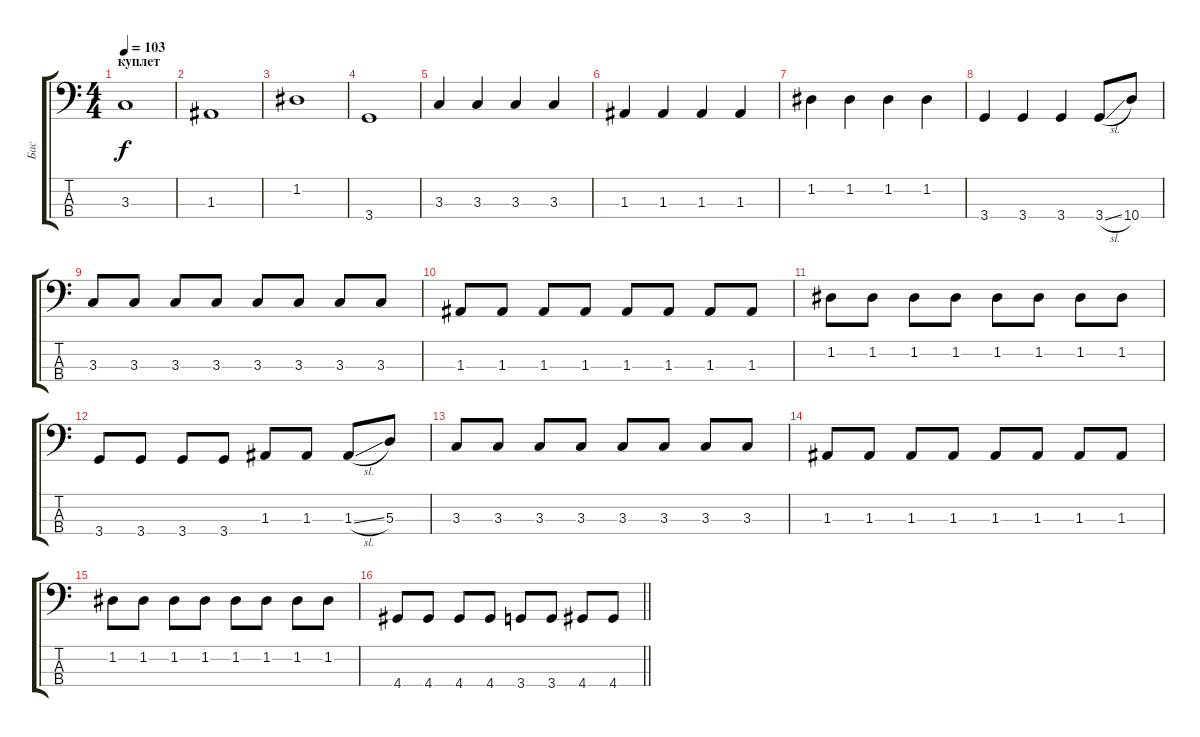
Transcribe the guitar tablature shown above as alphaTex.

\track ("Бас" "Бас") {instrument electricbasspick}
\staff {score tabs}
\tuning (G2 D2 A1 E1) {hide}
\ts (4 4)
\section ("" "куплет")
\tempo 103
\clef f4
\ks c
3.3.1{dy f} |
1.3.1 |
1.2.1 |
3.4.1 |
3.3.4 3.3.4 3.3.4 3.3.4 |
1.3.4 1.3.4 1.3.4 1.3.4 |
1.2.4 1.2.4 1.2.4 1.2.4 |
3.4.4 3.4.4 3.4.4 3.4{sl}.8 10.4.8 |
3.3.8 3.3.8 3.3.8 3.3.8 3.3.8 3.3.8 3.3.8 3.3.8 |
1.3.8 1.3.8 1.3.8 1.3.8 1.3.8 1.3.8 1.3.8 1.3.8 |
1.2.8 1.2.8 1.2.8 1.2.8 1.2.8 1.2.8 1.2.8 1.2.8 |
3.4.8 3.4.8 3.4.8 3.4.8 1.3.8 1.3.8 1.3{sl}.8 5.3.8 |
3.3.8 3.3.8 3.3.8 3.3.8 3.3.8 3.3.8 3.3.8 3.3.8 |
1.3.8 1.3.8 1.3.8 1.3.8 1.3.8 1.3.8 1.3.8 1.3.8 |
1.2.8 1.2.8 1.2.8 1.2.8 1.2.8 1.2.8 1.2.8 1.2.8 |
\barLineRight lightlight
4.4.8 4.4.8 4.4.8 4.4.8 3.4.8 3.4.8 4.4.8 4.4.8
